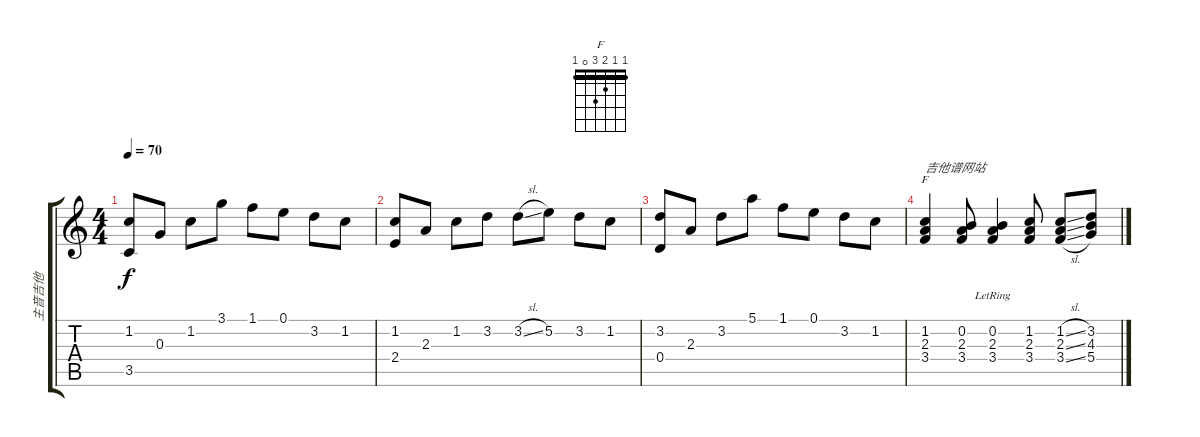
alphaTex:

\track ("主音吉他" "主音吉他") {instrument acousticguitarnylon}
\staff {score tabs}
\tuning (E4 B3 G3 D3 A2 E2) {hide}
\chord ("F" 1 1 2 3 0 1) {barre 1}
\ts (4 4)
\tempo 70
\clef g2
\ks c
(1.2 3.5).8{dy f} 0.3.8 1.2.8 3.1.8 1.1.8 0.1.8 3.2.8 1.2.8 |
(1.2 2.4).8 2.3.8 1.2.8 3.2.8 3.2{sl}.8 5.2.8 3.2.8 1.2.8 |
(3.2 0.4).8 2.3.8 3.2.8 5.1.8 1.1.8 0.1.8 3.2.8 1.2.8 |
(1.2 2.3 3.4).4{ch "F" txt "吉他谱网站"} (0.2 2.3 3.4).8 (0.2{lr} 2.3 3.4{lr}).4 (1.2 2.3 3.4).8 (1.2{sl} 2.3{sl} 3.4{sl}).8 (3.2 4.3 5.4).8
